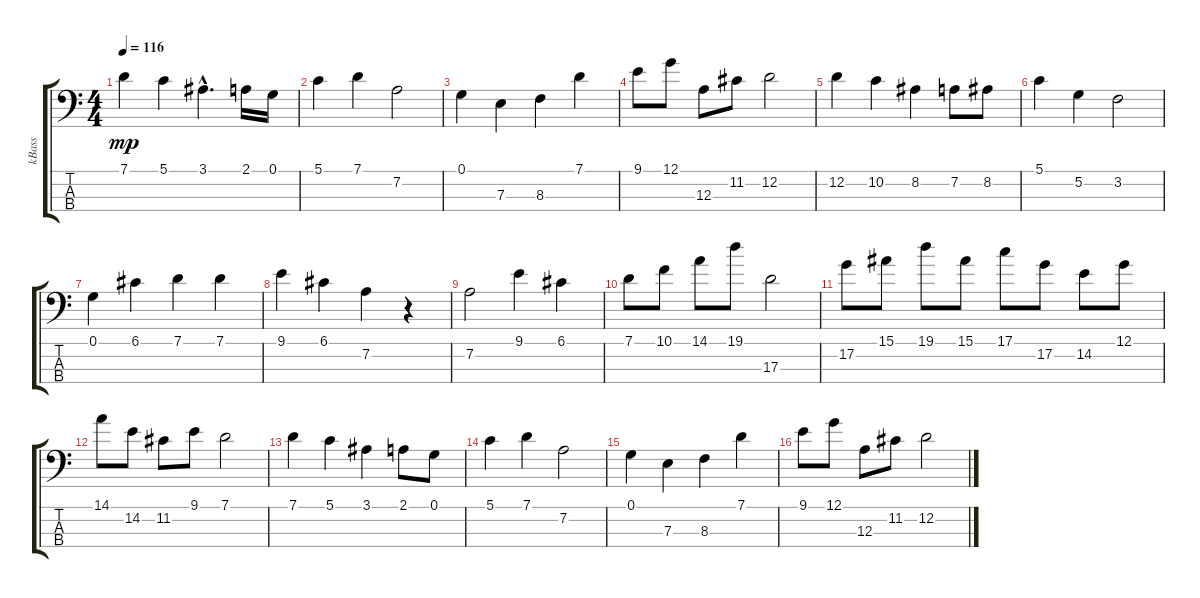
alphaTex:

\track ("kBass" "kBass") {instrument fretlessbass}
\staff {score tabs}
\tuning (G2 D2 A1 E1) {hide}
\ts (4 4)
\tempo 116
\clef f4
\ks c
7.1.4{dy mp instrument fretlessbass} 5.1.4 3.1{hac}.4{d} 2.1.16 0.1.16 |
5.1.4 7.1.4 7.2.2 |
0.1.4 7.3.4 8.3.4 7.1.4 |
9.1.8 12.1.8 12.3.8 11.2.8 12.2.2 |
12.2.4 10.2.4 8.2.4 7.2.8 8.2.8 |
5.1.4 5.2.4 3.2.2 |
0.1.4 6.1.4 7.1.4 7.1.4 |
9.1.4 6.1.4 7.2.4 r.4 |
7.2.2 9.1.4 6.1.4 |
7.1.8 10.1.8 14.1.8 19.1.8 17.3.2 |
17.2.8 15.1.8 19.1.8 15.1.8 17.1.8 17.2.8 14.2.8 12.1.8 |
14.1.8 14.2.8 11.2.8 9.1.8 7.1.2 |
7.1.4 5.1.4 3.1.4 2.1.8 0.1.8 |
5.1.4 7.1.4 7.2.2 |
0.1.4 7.3.4 8.3.4 7.1.4 |
9.1.8 12.1.8 12.3.8 11.2.8 12.2.2
